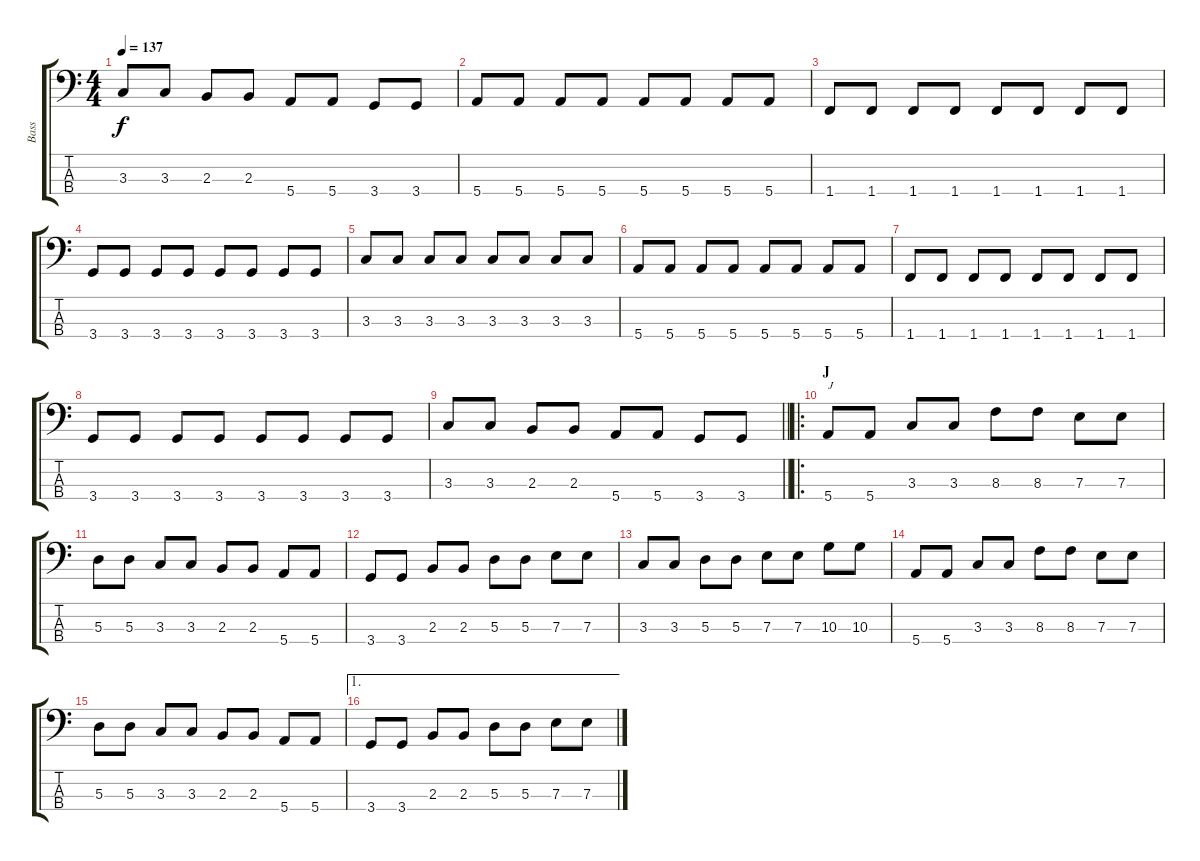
\track ("Bass" "Bass") {instrument electricbasspick}
\staff {score tabs}
\tuning (G2 D2 A1 E1) {hide}
\ts (4 4)
\tempo 137
\clef f4
\ks c
3.3.8{dy f} 3.3.8 2.3.8 2.3.8 5.4.8 5.4.8 3.4.8 3.4.8 |
5.4.8 5.4.8 5.4.8 5.4.8 5.4.8 5.4.8 5.4.8 5.4.8 |
1.4.8 1.4.8 1.4.8 1.4.8 1.4.8 1.4.8 1.4.8 1.4.8 |
3.4.8 3.4.8 3.4.8 3.4.8 3.4.8 3.4.8 3.4.8 3.4.8 |
3.3.8 3.3.8 3.3.8 3.3.8 3.3.8 3.3.8 3.3.8 3.3.8 |
5.4.8 5.4.8 5.4.8 5.4.8 5.4.8 5.4.8 5.4.8 5.4.8 |
1.4.8 1.4.8 1.4.8 1.4.8 1.4.8 1.4.8 1.4.8 1.4.8 |
3.4.8 3.4.8 3.4.8 3.4.8 3.4.8 3.4.8 3.4.8 3.4.8 |
\barLineRight lightlight
3.3.8 3.3.8 2.3.8 2.3.8 5.4.8 5.4.8 3.4.8 3.4.8 |
\ro
\section ("" "J")
5.4.8{txt "J"} 5.4.8 3.3.8 3.3.8 8.3.8 8.3.8 7.3.8 7.3.8 |
5.3.8 5.3.8 3.3.8 3.3.8 2.3.8 2.3.8 5.4.8 5.4.8 |
3.4.8 3.4.8 2.3.8 2.3.8 5.3.8 5.3.8 7.3.8 7.3.8 |
3.3.8 3.3.8 5.3.8 5.3.8 7.3.8 7.3.8 10.3.8 10.3.8 |
5.4.8 5.4.8 3.3.8 3.3.8 8.3.8 8.3.8 7.3.8 7.3.8 |
5.3.8 5.3.8 3.3.8 3.3.8 2.3.8 2.3.8 5.4.8 5.4.8 |
\ae 1
3.4.8 3.4.8 2.3.8 2.3.8 5.3.8 5.3.8 7.3.8 7.3.8
